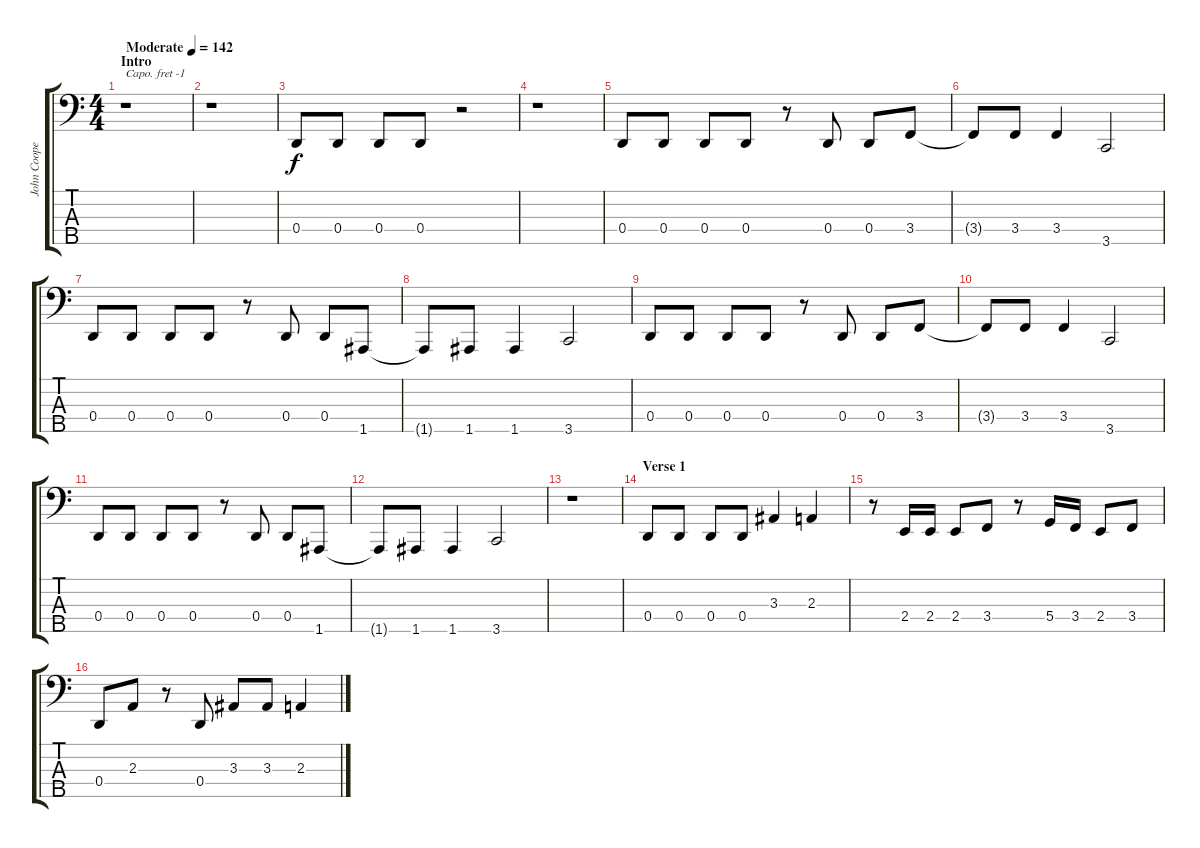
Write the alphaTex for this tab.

\track ("John Cooper (5-String)" "John Coope") {instrument electricbassfinger}
\staff {score tabs}
\capo -1
\tuning (Gb2 Db2 Ab1 Eb1 Bb0) {hide}
\ts (4 4)
\section ("" "Intro")
\tempo (142 "Moderate")
\clef f4
\ks c
r.1{dy f instrument electricbassfinger} |
r.1 |
0.4.8 0.4.8 0.4.8 0.4.8 r.2 |
r.1 |
0.4.8 0.4.8 0.4.8 0.4.8 r.8 0.4.8 0.4.8 3.4.8 |
3.4{t}.8 3.4.8 3.4.4 3.5.2 |
0.4.8 0.4.8 0.4.8 0.4.8 r.8 0.4.8 0.4.8 1.5.8 |
1.5{t}.8 1.5.8 1.5.4 3.5.2 |
0.4.8 0.4.8 0.4.8 0.4.8 r.8 0.4.8 0.4.8 3.4.8 |
3.4{t}.8 3.4.8 3.4.4 3.5.2 |
0.4.8 0.4.8 0.4.8 0.4.8 r.8 0.4.8 0.4.8 1.5.8 |
1.5{t}.8 1.5.8 1.5.4 3.5.2 |
r.1 |
\section ("" "Verse 1")
0.4.8 0.4.8 0.4.8 0.4.8 3.3.4 2.3.4 |
r.8 2.4.16 2.4.16 2.4.8 3.4.8 r.8 5.4.16 3.4.16 2.4.8 3.4.8 |
0.4.8 2.3.8 r.8 0.4.8 3.3.8 3.3.8 2.3.4
